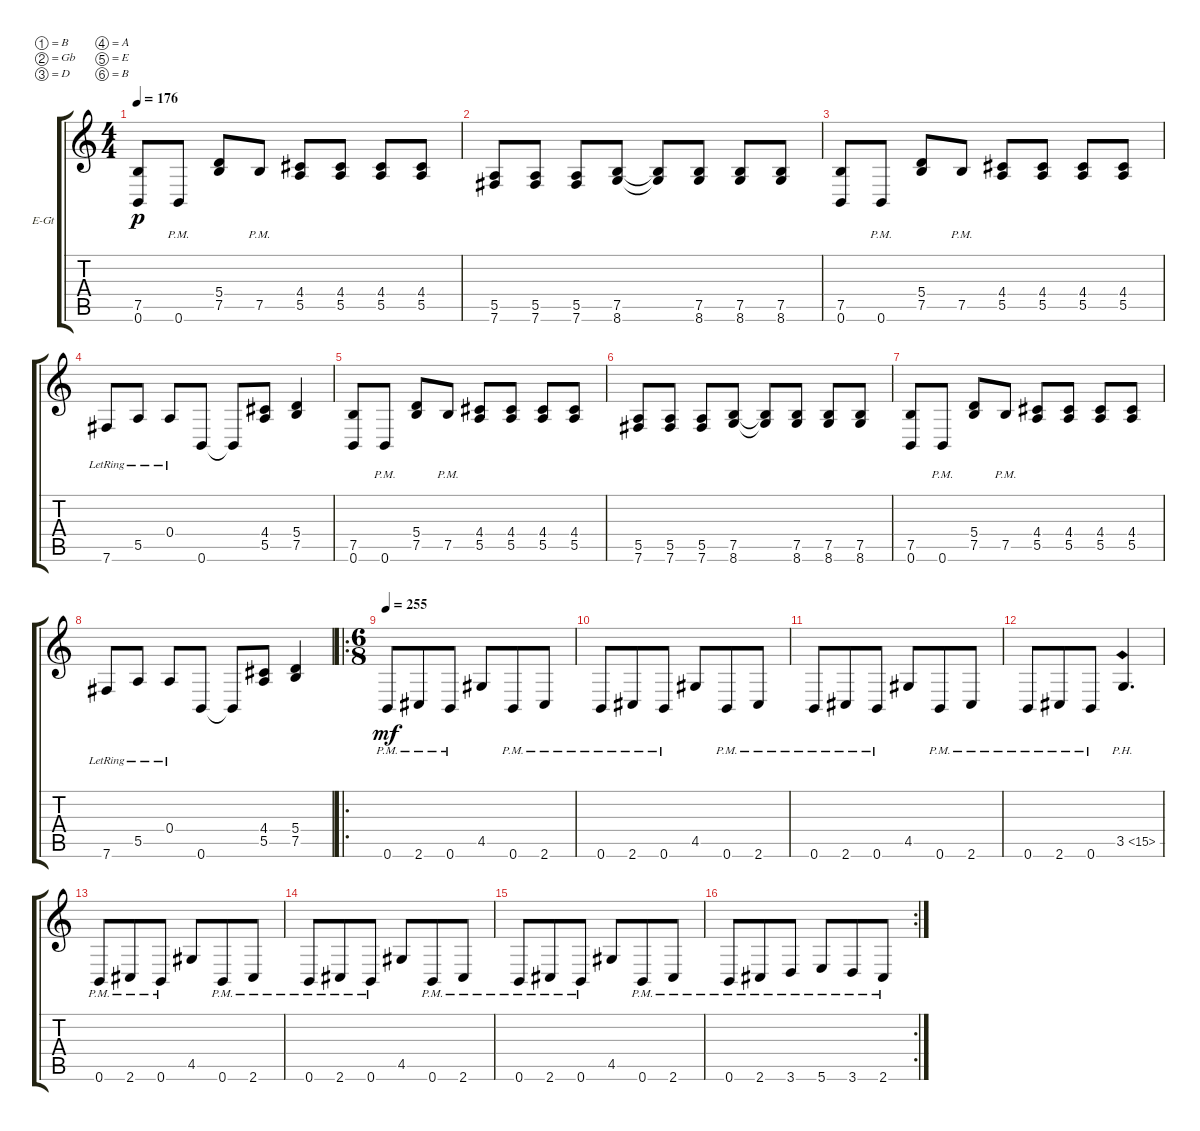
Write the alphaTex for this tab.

\bracketExtendMode groupsimilarinstruments
\firstSystemTrackNameOrientation horizontal
\otherSystemsTrackNameOrientation horizontal
\track ("Electric Guitar 2" "E-Gt") {instrument distortionguitar}
\staff {score tabs}
\tuning (B3 Gb3 D3 A2 E2 B1)
\ts (4 4)
\tempo 176
\clef g2
\ks c
(0.6 7.5).8{dy p} 0.6{pm}.8 (7.5 5.4).8 7.5{pm}.8 (5.5 4.4).8 (5.5 4.4).8 (5.5 4.4).8 (5.5 4.4).8 |
(7.6 5.5).8 (7.6 5.5).8 (7.6 5.5).8 (8.6 7.5).8 (7.5{t} 8.6{t}).8 (7.5 8.6).8 (7.5 8.6).8 (7.5 8.6).8 |
(0.6 7.5).8 0.6{pm}.8 (7.5 5.4).8 7.5{pm}.8 (5.5 4.4).8 (5.5 4.4).8 (5.5 4.4).8 (5.5 4.4).8 |
7.6{lr}.8 5.5{lr}.8 0.4{lr}.8 0.6.8 0.6{t}.8 (5.5 4.4).8 (7.5 5.4).4 |
(0.6 7.5).8 0.6{pm}.8 (7.5 5.4).8 7.5{pm}.8 (5.5 4.4).8 (5.5 4.4).8 (5.5 4.4).8 (5.5 4.4).8 |
(7.6 5.5).8 (7.6 5.5).8 (7.6 5.5).8 (8.6 7.5).8 (7.5{t} 8.6{t}).8 (7.5 8.6).8 (7.5 8.6).8 (7.5 8.6).8 |
(0.6 7.5).8 0.6{pm}.8 (7.5 5.4).8 7.5{pm}.8 (5.5 4.4).8 (5.5 4.4).8 (5.5 4.4).8 (5.5 4.4).8 |
7.6{lr}.8 5.5{lr}.8 0.4{lr}.8 0.6.8 0.6{t}.8 (5.5 4.4).8 (7.5 5.4).4 |
\ro
\ts (6 8)
\tempo 255
0.6{pm}.8{dy mf} 2.6{pm}.8 0.6{pm}.8 4.5.8 0.6{pm}.8 2.6{pm}.8 |
0.6{pm}.8 2.6{pm}.8 0.6{pm}.8 4.5.8 0.6{pm}.8 2.6{pm}.8 |
0.6{pm}.8 2.6{pm}.8 0.6{pm}.8 4.5.8 0.6{pm}.8 2.6{pm}.8 |
0.6{pm}.8 2.6{pm}.8 0.6{pm}.8 3.5{ph 12}.4{d} |
0.6{pm}.8 2.6{pm}.8 0.6{pm}.8 4.5.8 0.6{pm}.8 2.6{pm}.8 |
0.6{pm}.8 2.6{pm}.8 0.6{pm}.8 4.5.8 0.6{pm}.8 2.6{pm}.8 |
0.6{pm}.8 2.6{pm}.8 0.6{pm}.8 4.5.8 0.6{pm}.8 2.6{pm}.8 |
\rc 2
0.6{pm}.8 2.6{pm}.8 3.6{pm}.8 5.6{pm}.8 3.6{pm}.8 2.6{pm}.8
